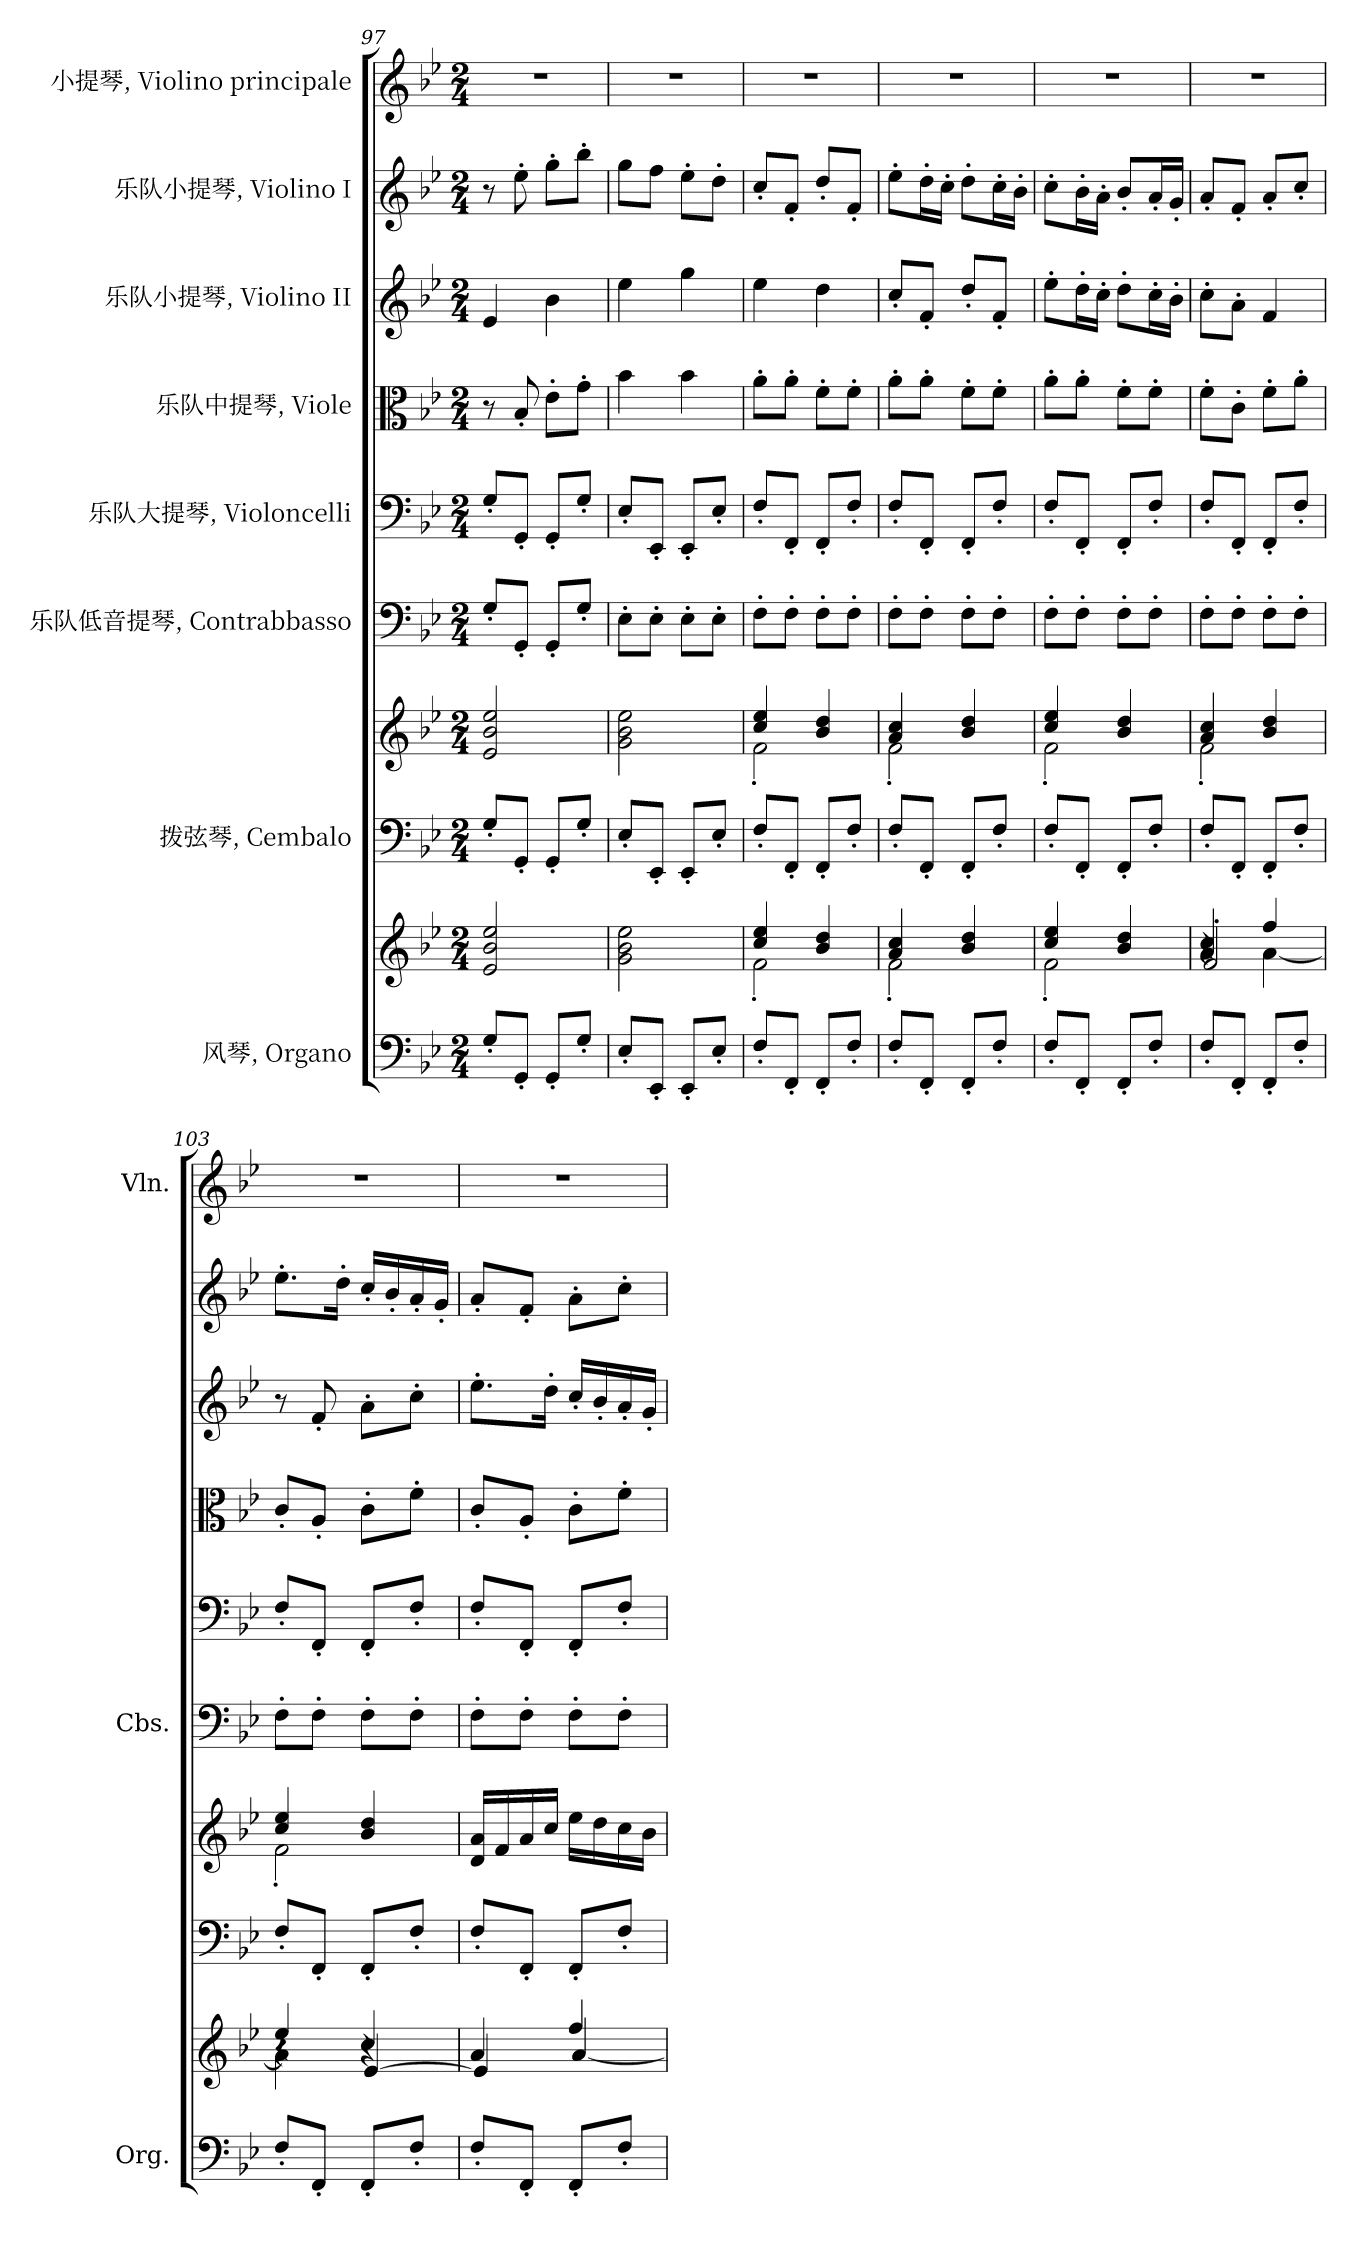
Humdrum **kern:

**kern	**kern	**kern	**kern	**kern	**kern	**kern	**kern	**kern	**kern
*part8	*part8	*part7	*part7	*part6	*part5	*part4	*part3	*part2	*part1
*staff10	*staff9	*staff8	*staff7	*staff6	*staff5	*staff4	*staff3	*staff2	*staff1
*I"风琴, Organo	*	*I"拨弦琴, Cembalo	*	*I"乐队低音提琴, Contrabbasso	*I"乐队大提琴, Violoncelli	*I"乐队中提琴, Viole	*I"乐队小提琴, Violino II	*I"乐队小提琴, Violino I	*I"小提琴, Violino principale
*I'Org.	*	*	*	*I'Cbs.	*	*	*	*	*I'Vln.
*clefF4	*clefG2	*clefF4	*clefG2	*clefF4	*clefF4	*clefC3	*clefG2	*clefG2	*clefG2
*	*	*	*	*ITrd7c12	*	*	*	*	*
*k[b-e-]	*k[b-e-]	*k[b-e-]	*k[b-e-]	*k[b-e-]	*k[b-e-]	*k[b-e-]	*k[b-e-]	*k[b-e-]	*k[b-e-]
*M2/4	*M2/4	*M2/4	*M2/4	*M2/4	*M2/4	*M2/4	*M2/4	*M2/4	*M2/4
=97	=97	=97	=97	=97	=97	=97	=97	=97	=97
8G'/L	2e-/ 2b-/ 2ee-/	8G'/L	2e-/ 2b-/ 2ee-/	8GG'/L	8G'/L	8r	4e-/	8r	2r
8GG'/J	.	8GG'/J	.	8GGG'/J	8GG'/J	8B-'/	.	8ee-'\	.
8GG'/L	.	8GG'/L	.	8GGG'/L	8GG'/L	8e-'\L	4b-\	8gg'\L	.
8G'/J	.	8G'/J	.	8GG'/J	8G'/J	8g'\J	.	8bb-'\J	.
!!LO:PB:g=z
=98	=98	=98	=98	=98	=98	=98	=98	=98	=98
8E-'/L	2g\ 2b-\ 2ee-\	8E-'/L	2g\ 2b-\ 2ee-\	8EE-'\L	8E-'/L	4b-\	4ee-\	8gg\L	2r
8EE-'/J	.	8EE-'/J	.	8EE-'\J	8EE-'/J	.	.	8ff\J	.
8EE-'/L	.	8EE-'/L	.	8EE-'\L	8EE-'/L	4b-\	4gg\	8ee-'\L	.
8E-'/J	.	8E-'/J	.	8EE-'\J	8E-'/J	.	.	8dd'\J	.
=99	=99	=99	=99	=99	=99	=99	=99	=99	=99
*	*^	*	*^	*	*	*	*	*	*
8F'/L	4cc/ 4ee-/	2f'\	8F'/L	4cc/ 4ee-/	2f'\	8FF'\L	8F'/L	8a'\L	4ee-\	8cc'/L	2r
8FF'/J	.	.	8FF'/J	.	.	8FF'\J	8FF'/J	8a'\J	.	8f'/J	.
8FF'/L	4b-/ 4dd/	.	8FF'/L	4b-/ 4dd/	.	8FF'\L	8FF'/L	8f'\L	4dd\	8dd'/L	.
8F'/J	.	.	8F'/J	.	.	8FF'\J	8F'/J	8f'\J	.	8f'/J	.
=100	=100	=100	=100	=100	=100	=100	=100	=100	=100	=100	=100
8F'/L	4a/ 4cc/	2f'\	8F'/L	4a/ 4cc/	2f'\	8FF'\L	8F'/L	8a'\L	8cc'/L	8ee-'\L	2r
8FF'/J	.	.	8FF'/J	.	.	8FF'\J	8FF'/J	8a'\J	8f'/J	16dd'\L	.
.	.	.	.	.	.	.	.	.	.	16cc'\JJ	.
8FF'/L	4b-/ 4dd/	.	8FF'/L	4b-/ 4dd/	.	8FF'\L	8FF'/L	8f'\L	8dd'/L	8dd'\L	.
8F'/J	.	.	8F'/J	.	.	8FF'\J	8F'/J	8f'\J	8f'/J	16cc'\L	.
.	.	.	.	.	.	.	.	.	.	16b-'\JJ	.
=101	=101	=101	=101	=101	=101	=101	=101	=101	=101	=101	=101
8F'/L	4cc/ 4ee-/	2f'\	8F'/L	4cc/ 4ee-/	2f'\	8FF'\L	8F'/L	8a'\L	8ee-'\L	8cc'\L	2r
8FF'/J	.	.	8FF'/J	.	.	8FF'\J	8FF'/J	8a'\J	16dd'\L	16b-'\L	.
.	.	.	.	.	.	.	.	.	16cc'\JJ	16a'\JJ	.
8FF'/L	4b-/ 4dd/	.	8FF'/L	4b-/ 4dd/	.	8FF'\L	8FF'/L	8f'\L	8dd'\L	8b-'/L	.
8F'/J	.	.	8F'/J	.	.	8FF'\J	8F'/J	8f'\J	16cc'\L	16a'/L	.
.	.	.	.	.	.	.	.	.	16b-'\JJ	16g'/JJ	.
=102	=102	=102	=102	=102	=102	=102	=102	=102	=102	=102	=102
*	*	*^	*	*	*	*	*	*	*	*	*
8F'/L	4a/ 4cc/	4r	2f'/	8F'/L	4a/ 4cc/	2f'\	8FF'\L	8F'/L	8f'\L	8cc'\L	8a'/L	2r
8FF'/J	.	.	.	8FF'/J	.	.	8FF'\J	8FF'/J	8c'\J	8a'\J	8f'/J	.
8FF'/L	4ff/	[4a\	.	8FF'/L	4b-/ 4dd/	.	8FF'\L	8FF'/L	8f'\L	4f/	8a'/L	.
8F'/J	.	.	.	8F'/J	.	.	8FF'\J	8F'/J	8a'\J	.	8cc'/J	.
=103	=103	=103	=103	=103	=103	=103	=103	=103	=103	=103	=103	=103
8F'/L	4ee-/	4a\]	4r	8F'/L	4cc/ 4ee-/	2f'\	8FF'\L	8F'/L	8c'/L	8r	8.ee-'\L	2r
8FF'/J	.	.	.	8FF'/J	.	.	8FF'\J	8FF'/J	8A'/J	8f'/	.	.
.	.	.	.	.	.	.	.	.	.	.	16dd'\Jk	.
8FF'/L	4cc/	4r	[4e-/	8FF'/L	4b-/ 4dd/	.	8FF'\L	8FF'/L	8c'\L	8a'\L	16cc'/LL	.
.	.	.	.	.	.	.	.	.	.	.	16b-'/	.
8F'/J	.	.	.	8F'/J	.	.	8FF'\J	8F'/J	8f'\J	8cc'\J	16a'/	.
.	.	.	.	.	.	.	.	.	.	.	16g'/JJ	.
*	*	*v	*v	*	*v	*v	*	*	*	*	*	*
!!LO:PB:g=z
=104	=104	=104	=104	=104	=104	=104	=104	=104	=104	=104
8F'/L	4a/	4e-/]	8F'/L	16d/ 16a/LL	8FF'\L	8F'/L	8c'/L	8.ee-'\L	8a'/L	2r
.	.	.	.	16f/	.	.	.	.	.	.
8FF'/J	.	.	8FF'/J	16a/	8FF'\J	8FF'/J	8A'/J	.	8f'/J	.
.	.	.	.	16cc/JJ	.	.	.	16dd'\Jk	.	.
8FF'/L	4ff/	[4a/	8FF'/L	16ee-\LL	8FF'\L	8FF'/L	8c'\L	16cc'/LL	8a'\L	.
.	.	.	.	16dd\	.	.	.	16b-'/	.	.
8F'/J	.	.	8F'/J	16cc\	8FF'\J	8F'/J	8f'\J	16a'/	8cc'\J	.
.	.	.	.	16b-\JJ	.	.	.	16g'/JJ	.	.
*	*v	*v	*	*	*	*	*	*	*	*
=	=	=	=	=	=	=	=	=	=
*-	*-	*-	*-	*-	*-	*-	*-	*-	*-
